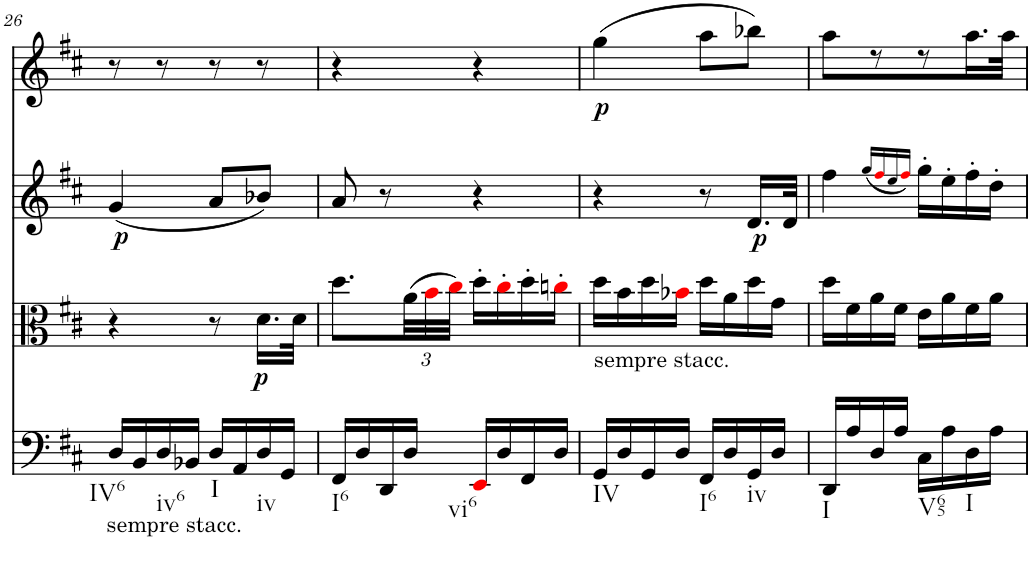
**kern	**kern	**dynam	**kern	**dynam	**kern	**dynam
*part4	*part3	*part3	*part2	*part2	*part1	*part1
*staff4	*staff3	*staff3	*staff2	*staff2	*staff1	*staff1
*I"Violoncello	*I"Viola	*	*I"Violin 2	*	*I"Violin 1	*
*I'Vc	*I'Vla	*	*I'Vln	*	*I'Vln	*
!!LO:PB:g=z
*clefF4	*clefC3	*	*clefG2	*	*clefG2	*
*k[f#c#]	*k[f#c#]	*	*k[f#c#]	*	*k[f#c#]	*
*D:	*D:	*	*D:	*	*D:	*
*M2/4	*M2/4	*	*M2/4	*	*M2/4	*
=26	=26	=26	=26	=26	=26	=26
!LO:TX:b:t=sempre stacc.	!	!	!	!	!	!
!LO:TX:b:t=IV6	!	!	!	!	!	!
!	!	!	!	!LO:DY:b	!	!
16D/LL	4r	.	(4g/	p	8r	.
16BB/	.	.	.	.	.	.
!LO:TX:b:t=iv6	!	!	!	!	!	!
16D/	.	.	.	.	8r	.
16BB-X/JJ	.	.	.	.	.	.
!LO:TX:b:t=I	!	!	!	!	!	!
16D/LL	8r	.	8a/L	.	8r	.
16AA/	.	.	.	.	.	.
!LO:TX:b:t=iv	!	!	!	!	!	!
!	!	!LO:DY:b	!	!	!	!
16D/	16.d\LL	p	8b-X/J)	.	8r	.
16GG/JJ	.	.	.	.	.	.
.	32d\JJk	.	.	.	.	.
=27	=27	=27	=27	=27	=27	=27
!LO:TX:b:t=I6	!	!	!	!	!	!
16FF#/LL	8.dd\L	.	8a/	.	4r	.
16D/	.	.	.	.	.	.
16DD/	.	.	8r	.	.	.
*	*Xbrackettup	*	*	*	*	*
16D/JJ	(48a\LL	.	.	.	.	.
.	48bi\	.	.	.	.	.
.	48cc#i\JJJ)	.	.	.	.	.
!LO:TX:b:t=vi6	!	!	!	!	!	!
16EEi/LL	16dd'\LL	.	4r	.	4r	.
16D/	16cc#'i\	.	.	.	.	.
16FF#/	16dd'\	.	.	.	.	.
16D/JJ	16ccn'i\JJ	.	.	.	.	.
=28	=28	=28	=28	=28	=28	=28
!	!LO:TX:b:t=sempre stacc.	!	!	!	!	!
!LO:TX:b:t=IV	!	!	!	!	!	!
!	!	!	!	!	!	!LO:DY:b
16GG/LL	16dd\LL	.	4r	.	(4gg\	p
16D/	16b\	.	.	.	.	.
16GG/	16dd\	.	.	.	.	.
16D/JJ	16b-Xi\JJ	.	.	.	.	.
!LO:TX:b:t=I6	!	!	!	!	!	!
16FF#/LL	16dd\LL	.	8r	.	8aa\L	.
16D/	16a\	.	.	.	.	.
!LO:TX:b:t=iv	!	!	!	!	!	!
!	!	!	!	!LO:DY:b	!	!
16GG/	16dd\	.	16.d/LL	p	8bb-X\J)	.
16D/JJ	16g\JJ	.	.	.	.	.
.	.	.	32d/JJk	.	.	.
=29	=29	=29	=29	=29	=29	=29
!LO:TX:b:t=I	!	!	!	!	!	!
16DD/LL	16dd\LL	.	4ff#\	.	8aa\L	.
16A/	16f#\	.	.	.	.	.
16D/	16a\	.	.	.	8r	.
16A/JJ	16f#\JJ	.	.	.	.	.
.	.	.	(16qgg/LL	.	.	.
.	.	.	16qff#i/	.	.	.
.	.	.	16qee/	.	.	.
.	.	.	16qff#i/JJ)	.	.	.
!LO:TX:b:t=V65	!	!	!	!	!	!
16C#\LL	16e\LL	.	16gg'\LL	.	8r	.
16A\	16a\	.	16ee'\	.	.	.
!LO:TX:b:t=I	!	!	!	!	!	!
16D\	16f#\	.	16ff#'\	.	16.aa\L	.
16A\JJ	16a\JJ	.	16dd'\JJ	.	.	.
.	.	.	.	.	32aa\JJk	.
=	=	=	=	=	=	=
*-	*-	*-	*-	*-	*-	*-
